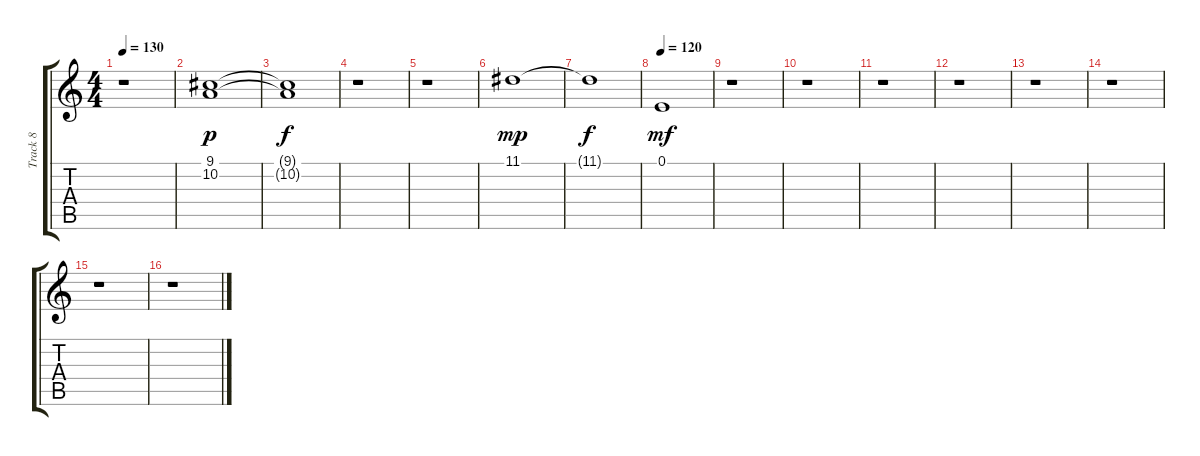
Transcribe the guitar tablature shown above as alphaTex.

\track ("Track 8" "Track 8") {instrument voiceoohs}
\staff {score tabs}
\tuning (E4 B3 G3 D3 A2 E2) {hide}
\ts (4 4)
\tempo 130
\clef g2
\ks c
r.1{dy f} |
(9.1 10.2).1{dy p volume 7} |
(9.1{t} 10.2{t}).1{dy f} |
r.1 |
r.1 |
11.1.1{dy mp volume 16} |
11.1{t}.1{dy f} |
\tempo 120
0.1.1{dy mf} |
r.1 |
r.1 |
r.1 |
r.1 |
r.1 |
r.1 |
r.1 |
r.1
